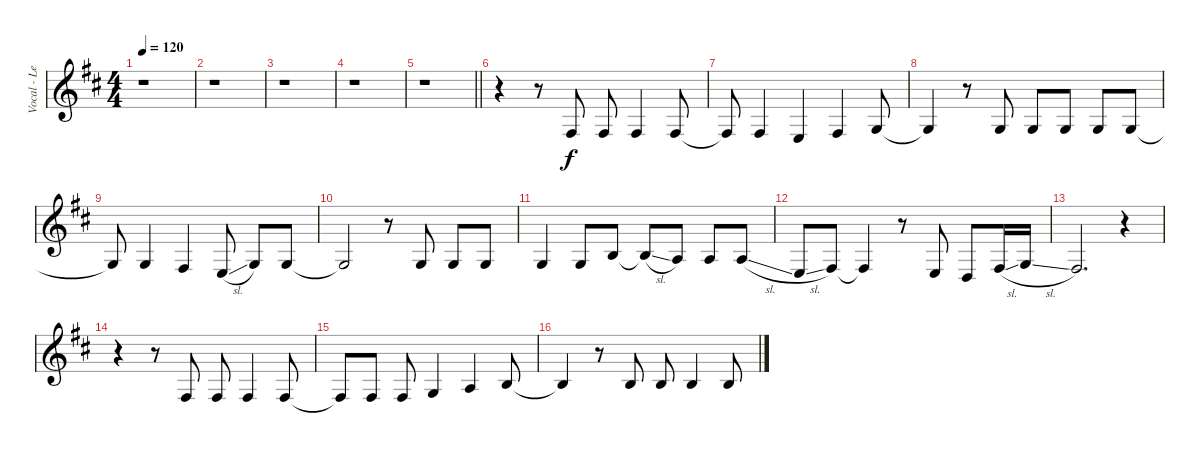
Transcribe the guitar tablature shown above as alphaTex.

\track ("Vocal - Lee Hong Gi" "Vocal - Le") {instrument sopranosax}
\staff {score}
\tuning (E4 B3 G3 D3 A2 E2) {hide}
\ts (4 4)
\tempo 120
\clef g2
\ks bminor
r.1{dy f} |
r.1 |
r.1 |
r.1 |
\barLineRight lightlight
r.1 |
r.4 r.8 4.4.8 4.4.8 4.4.4 4.4.8 |
4.4{t}.8 4.4.4 2.4.4 4.4.4 0.3.8 |
0.3{t}.4 r.8 0.3.8 0.3.8 0.3.8 0.3.8 0.3.8 |
0.3{t}.8 0.3.4 4.4.4 2.4{sl}.8 5.4.8 0.3.8 |
0.3{t}.2 r.8 0.3.8 0.3.8 0.3.8 |
0.3.4 0.3.8 4.3.8 4.3{sl t}.8 2.3.8 2.3.8 7.4{sl}.8 |
2.4{sl}.8 4.4.8 4.4{t}.4 r.8 2.4.8 0.4.8 4.4{sl}.16 5.4{sl}.16 |
4.4.2{d} r.4 |
r.4 r.8 4.4.8 4.4.8 4.4.4 4.4.8 |
4.4{t}.8 4.4.8 4.4.8 0.3.4 2.3.4 0.2.8 |
0.2{t}.4 r.8 0.2.8 0.2.8 0.2.4 0.2.8
